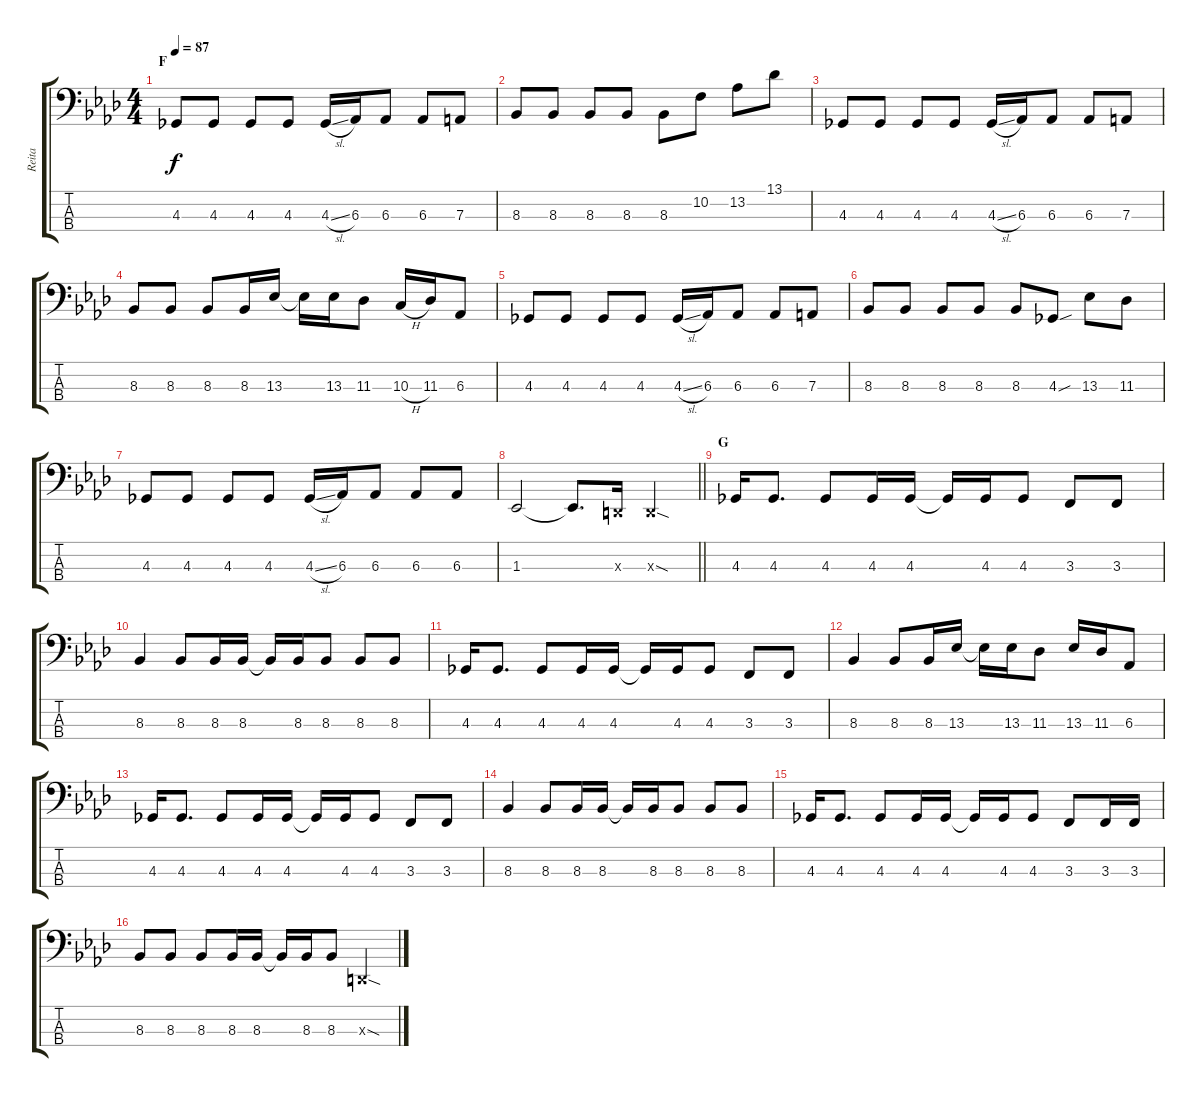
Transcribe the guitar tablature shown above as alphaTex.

\track ("Reita" "Reita") {instrument electricbasspick}
\staff {score tabs}
\tuning (C2 G1 D1 B0) {hide}
\ts (4 4)
\section ("" "F")
\tempo 87
\clef f4
\ks ab
4.3.8{dy f} 4.3.8 4.3.8 4.3.8 4.3{sl}.16 6.3.16 6.3.8 6.3.8 7.3.8 |
8.3.8 8.3.8 8.3.8 8.3.8 8.3.8 10.2.8 13.2.8 13.1.8 |
4.3.8 4.3.8 4.3.8 4.3.8 4.3{sl}.16 6.3.16 6.3.8 6.3.8 7.3.8 |
8.3.8 8.3.8 8.3.8 8.3.16 13.3.16 13.3{t}.16 13.3.16 11.3.8 10.3{h}.16 11.3.16 6.3.8 |
4.3.8 4.3.8 4.3.8 4.3.8 4.3{sl}.16 6.3.16 6.3.8 6.3.8 7.3.8 |
8.3.8 8.3.8 8.3.8 8.3.8 8.3.8 4.3{sou}.8 13.3.8 11.3.8 |
4.3.8 4.3.8 4.3.8 4.3.8 4.3{sl}.16 6.3.16 6.3.8 6.3.8 6.3.8 |
\barLineRight lightlight
1.3.2 1.3{t}.8{d} 0.3{x}.16 0.3{sod x}.4 |
\section ("" "G")
4.3.16 4.3.8{d} 4.3.8 4.3.16 4.3.16 4.3{t}.16 4.3.16 4.3.8 3.3.8 3.3.8 |
8.3.4 8.3.8 8.3.16 8.3.16 8.3{t}.16 8.3.16 8.3.8 8.3.8 8.3.8 |
4.3.16 4.3.8{d} 4.3.8 4.3.16 4.3.16 4.3{t}.16 4.3.16 4.3.8 3.3.8 3.3.8 |
8.3.4 8.3.8 8.3.16 13.3.16 13.3{t}.16 13.3.16 11.3.8 13.3.16 11.3.16 6.3.8 |
4.3.16 4.3.8{d} 4.3.8 4.3.16 4.3.16 4.3{t}.16 4.3.16 4.3.8 3.3.8 3.3.8 |
8.3.4 8.3.8 8.3.16 8.3.16 8.3{t}.16 8.3.16 8.3.8 8.3.8 8.3.8 |
4.3.16 4.3.8{d} 4.3.8 4.3.16 4.3.16 4.3{t}.16 4.3.16 4.3.8 3.3.8 3.3.16 3.3.16 |
8.3.8 8.3.8 8.3.8 8.3.16 8.3.16 8.3{t}.16 8.3.16 8.3.8 0.3{sod x}.4
